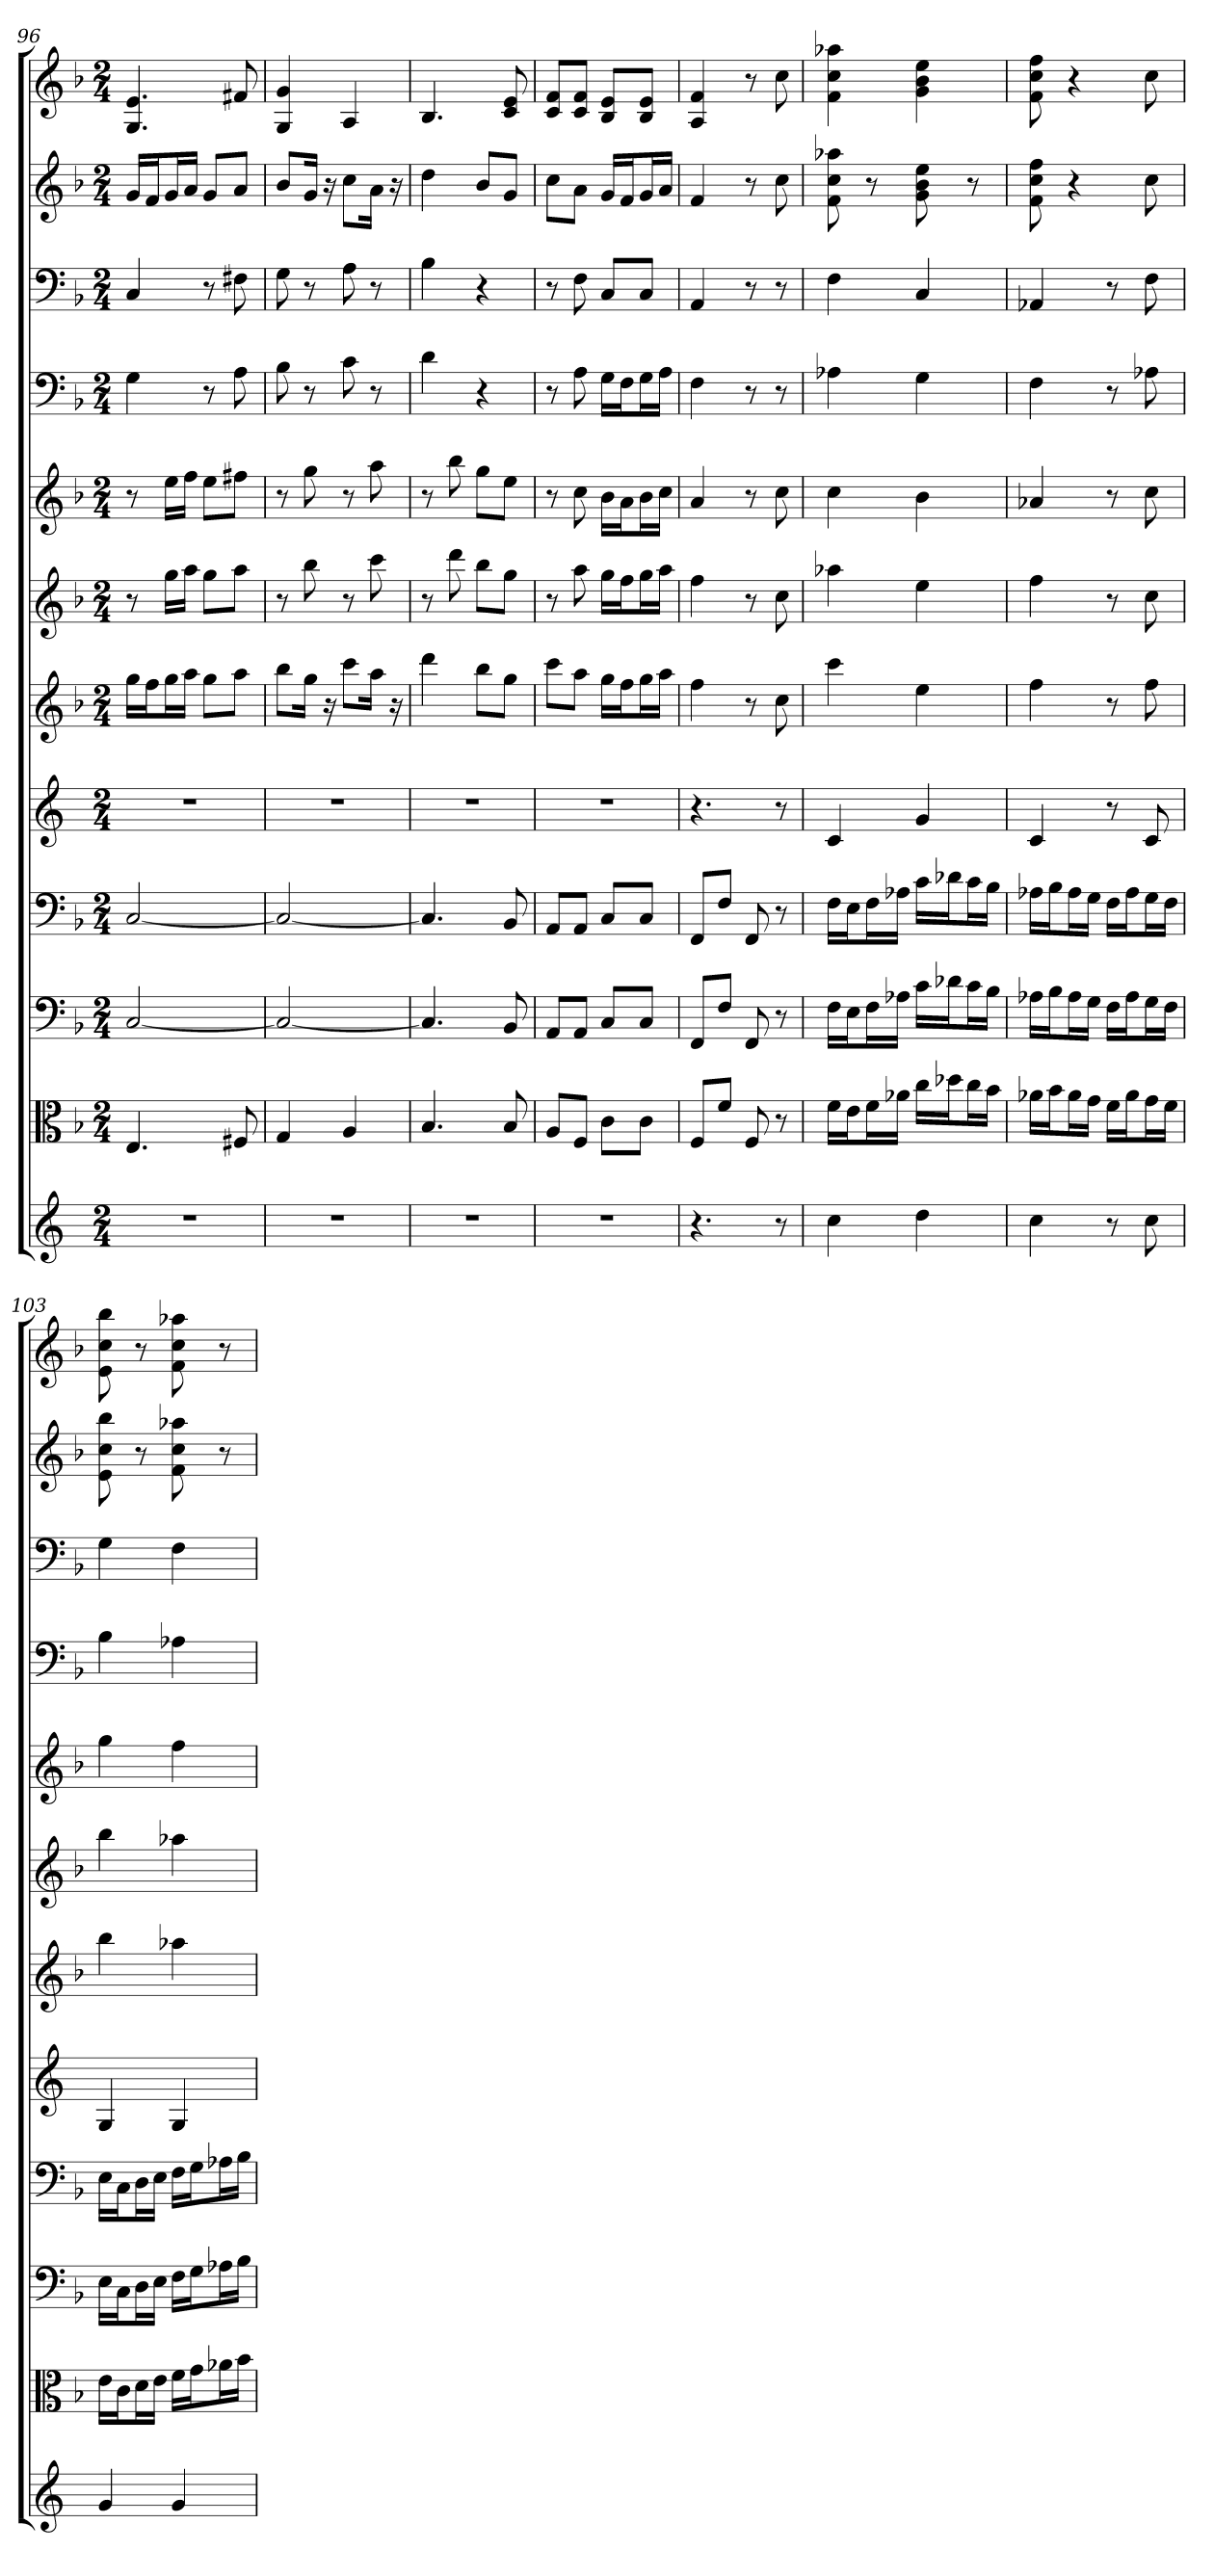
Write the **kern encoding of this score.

**kern	**kern	**kern	**kern	**kern	**kern	**kern	**kern	**kern	**kern	**kern	**kern
*part12	*part11	*part10	*part9	*part8	*part7	*part6	*part5	*part4	*part3	*part2	*part1
*staff12	*staff11	*staff10	*staff9	*staff8	*staff7	*staff6	*staff5	*staff4	*staff3	*staff2	*staff1
*	*clefC3	*clefF4	*clefF4	*	*	*	*	*clefF4	*clefF4	*	*
*k[]	*k[b-]	*k[b-]	*k[b-]	*k[]	*k[b-]	*k[b-]	*k[b-]	*k[b-]	*k[b-]	*k[b-]	*k[b-]
*M2/4	*M2/4	*M2/4	*M2/4	*M2/4	*M2/4	*M2/4	*M2/4	*M2/4	*M2/4	*M2/4	*M2/4
=96	=96	=96	=96	=96	=96	=96	=96	=96	=96	=96	=96
2r	4.E	[2C	[2C	2r	16ggLL	8r	8r	4G	4C	16gLL	4.G 4.e
.	.	.	.	.	16ffJ	.	.	.	.	16fJ	.
.	.	.	.	.	16ggL	16ggLL	16eeLL	.	.	16gL	.
.	.	.	.	.	16aaJJ	16aaJJ	16ffJJ	.	.	16aJJ	.
.	.	.	.	.	8ggL	8ggL	8eeL	8r	8r	8gL	.
.	8F#X	.	.	.	8aaJ	8aaJ	8ff#XJ	8A	8F#X	8aJ	8f#X
=97	=97	=97	=97	=97	=97	=97	=97	=97	=97	=97	=97
2r	4G	2C_	2C_	2r	8bb-L	8r	8r	8B-	8G	8b-L	4G 4g
.	.	.	.	.	16ggJk	8bb-	8gg	8r	8r	16gJk	.
.	.	.	.	.	16r	.	.	.	.	16r	.
.	4A	.	.	.	8cccL	8r	8r	8c	8A	8ccL	4A
.	.	.	.	.	16aaJk	8ccc	8aa	8r	8r	16aJk	.
.	.	.	.	.	16r	.	.	.	.	16r	.
=98	=98	=98	=98	=98	=98	=98	=98	=98	=98	=98	=98
2r	4.B-	4.C]	4.C]	2r	4ddd	8r	8r	4d	4B-	4dd	4.B-
.	.	.	.	.	.	8ddd	8bb-	.	.	.	.
.	.	.	.	.	8bb-L	8bb-L	8ggL	4r	4r	8b-L	.
.	8B-	8BB-	8BB-	.	8ggJ	8ggJ	8eeJ	.	.	8gJ	8c 8e
=99	=99	=99	=99	=99	=99	=99	=99	=99	=99	=99	=99
2r	8A/L	8AA/L	8AA/L	2r	8cccL	8r	8r	8r	8r	8ccL	8c 8fL
.	8F/J	8AA/J	8AA/J	.	8aaJ	8aa	8cc	8A	8F	8aJ	8c 8fJ
.	8c\L	8C/L	8C/L	.	16ggLL	16ggLL	16b-LL	16G\LL	8C/L	16gLL	8B- 8eL
.	.	.	.	.	16ffJ	16ffJ	16aJ	16F\J	.	16fJ	.
.	8c\J	8C/J	8C/J	.	16ggL	16ggL	16b-L	16G\L	8C/J	16gL	8B- 8eJ
.	.	.	.	.	16aaJJ	16aaJJ	16ccJJ	16A\JJ	.	16aJJ	.
=100	=100	=100	=100	=100	=100	=100	=100	=100	=100	=100	=100
4.r	8F/L	8FF/L	8FF/L	4.r	4ff	4ff	4a	4F	4AA	4f	4A 4f
.	8f/J	8F/J	8F/J	.	.	.	.	.	.	.	.
.	8F	8FF	8FF	.	8r	8r	8r	8r	8r	8r	8r
8r	8r	8r	8r	8r	8cc	8cc	8cc	8r	8r	8cc	8cc
=101	=101	=101	=101	=101	=101	=101	=101	=101	=101	=101	=101
4cc	16f\LL	16F\LL	16F\LL	4c	4ccc	4aa-X	4cc	4A-X	4F	8f 8cc 8aa-X	4f 4cc 4aa-X
.	16e\J	16E\J	16E\J	.	.	.	.	.	.	.	.
.	16f\L	16F\L	16F\L	.	.	.	.	.	.	8r	.
.	16a-X\JJ	16A-X\JJ	16A-X\JJ	.	.	.	.	.	.	.	.
4dd	16cc\LL	16c\LL	16c\LL	4g	4ee	4ee	4b-	4G	4C	8g 8b- 8ee	4g 4b- 4ee
.	16dd-X\J	16d-X\J	16d-X\J	.	.	.	.	.	.	.	.
.	16cc\L	16c\L	16c\L	.	.	.	.	.	.	8r	.
.	16b-\JJ	16B-\JJ	16B-\JJ	.	.	.	.	.	.	.	.
=102	=102	=102	=102	=102	=102	=102	=102	=102	=102	=102	=102
4cc	16a-X\LL	16A-X\LL	16A-X\LL	4c	4ff	4ff	4a-X	4F	4AA-X	8f 8cc 8ff	8f 8cc 8ff
.	16b-\J	16B-\J	16B-\J	.	.	.	.	.	.	.	.
.	16a-\L	16A-\L	16A-\L	.	.	.	.	.	.	4r	4r
.	16g\JJ	16G\JJ	16G\JJ	.	.	.	.	.	.	.	.
8r	16f\LL	16F\LL	16F\LL	8r	8r	8r	8r	8r	8r	.	.
.	16a-\J	16A-\J	16A-\J	.	.	.	.	.	.	.	.
8cc	16g\L	16G\L	16G\L	8c	8ff	8cc	8cc	8A-X	8F	8cc	8cc
.	16f\JJ	16F\JJ	16F\JJ	.	.	.	.	.	.	.	.
=103	=103	=103	=103	=103	=103	=103	=103	=103	=103	=103	=103
4g	16e\LL	16E\LL	16E\LL	4G	4bb-	4bb-	4gg	4B-	4G	8e 8cc 8bb-	8e 8cc 8bb-
.	16c\J	16C\J	16C\J	.	.	.	.	.	.	.	.
.	16d\L	16D\L	16D\L	.	.	.	.	.	.	8r	8r
.	16e\JJ	16E\JJ	16E\JJ	.	.	.	.	.	.	.	.
4g	16f\LL	16F\LL	16F\LL	4G	4aa-X	4aa-X	4ff	4A-X	4F	8f 8cc 8aa-X	8f 8cc 8aa-X
.	16g\J	16G\J	16G\J	.	.	.	.	.	.	.	.
.	16a-X\L	16A-X\L	16A-X\L	.	.	.	.	.	.	8r	8r
.	16b-\JJ	16B-\JJ	16B-\JJ	.	.	.	.	.	.	.	.
=	=	=	=	=	=	=	=	=	=	=	=
*-	*-	*-	*-	*-	*-	*-	*-	*-	*-	*-	*-
